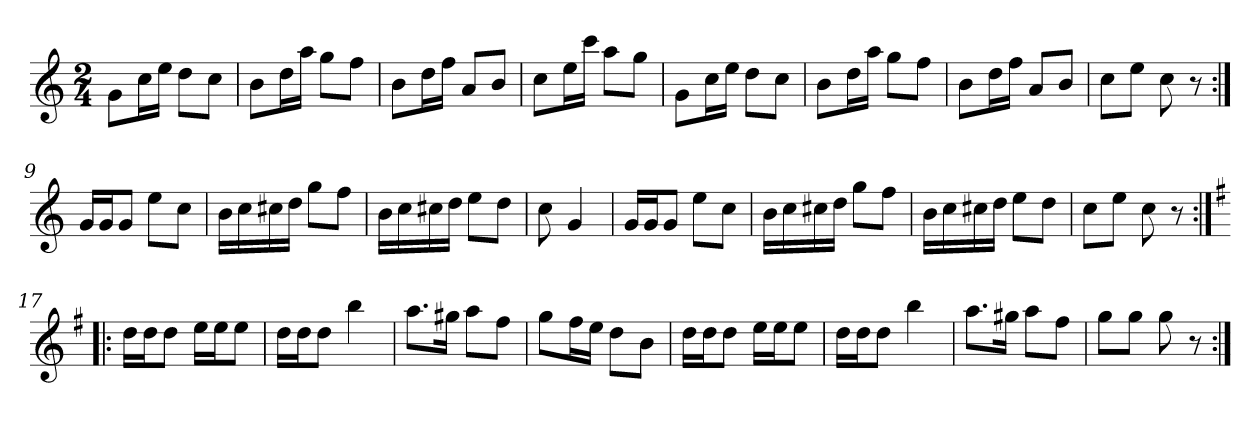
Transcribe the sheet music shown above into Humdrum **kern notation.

**kern
*part1
*staff1
*clefG2
*k[]
*M2/4
=1
8g\L
16cc\L
16ee\JJ
8dd\L
8cc\J
=2
8b\L
16dd\L
16aa\JJ
8gg\L
8ff\J
=3
8b\L
16dd\L
16ff\JJ
8a/L
8b/J
=4
8cc\L
16ee\L
16ccc\JJ
8aa\L
8gg\J
=5
8g\L
16cc\L
16ee\JJ
8dd\L
8cc\J
=6
8b\L
16dd\L
16aa\JJ
8gg\L
8ff\J
=7
8b\L
16dd\L
16ff\JJ
8a/L
8b/J
=8
8cc\L
8ee\J
8cc\
8r
=9:|!
16g/LL
16g/J
8g/J
8ee\L
8cc\J
!!LO:LB:g=z
=10
16b\LL
16cc\
16cc#X\
16dd\JJ
8gg\L
8ff\J
=11
16b\LL
16cc\
16cc#X\
16dd\JJ
8ee\L
8dd\J
=12
8cc\
4g/
=13
16g/LL
16g/J
8g/J
8ee\L
8cc\J
=14
16b\LL
16cc\
16cc#X\
16dd\JJ
8gg\L
8ff\J
=15
16b\LL
16cc\
16cc#X\
16dd\JJ
8ee\L
8dd\J
=16
8cc\L
8ee\J
8cc\
8r
=17:|!|:
*k[f#]
*G:
16dd\LL
16dd\J
8dd\J
16ee\LL
16ee\J
8ee\J
!!LO:LB:g=z
=18
16dd\LL
16dd\J
8dd\J
4bb\
=19
8.aa\L
16gg#X\Jk
8aa\L
8ff#\J
=20
8gg\L
16ff#\L
16ee\JJ
8dd\L
8b\J
=21
16dd\LL
16dd\J
8dd\J
16ee\LL
16ee\J
8ee\J
=22
16dd\LL
16dd\J
8dd\J
4bb\
=23
8.aa\L
16gg#X\Jk
8aa\L
8ff#\J
=24
8gg\L
8gg\J
8gg\
8r
=:|!
*-
